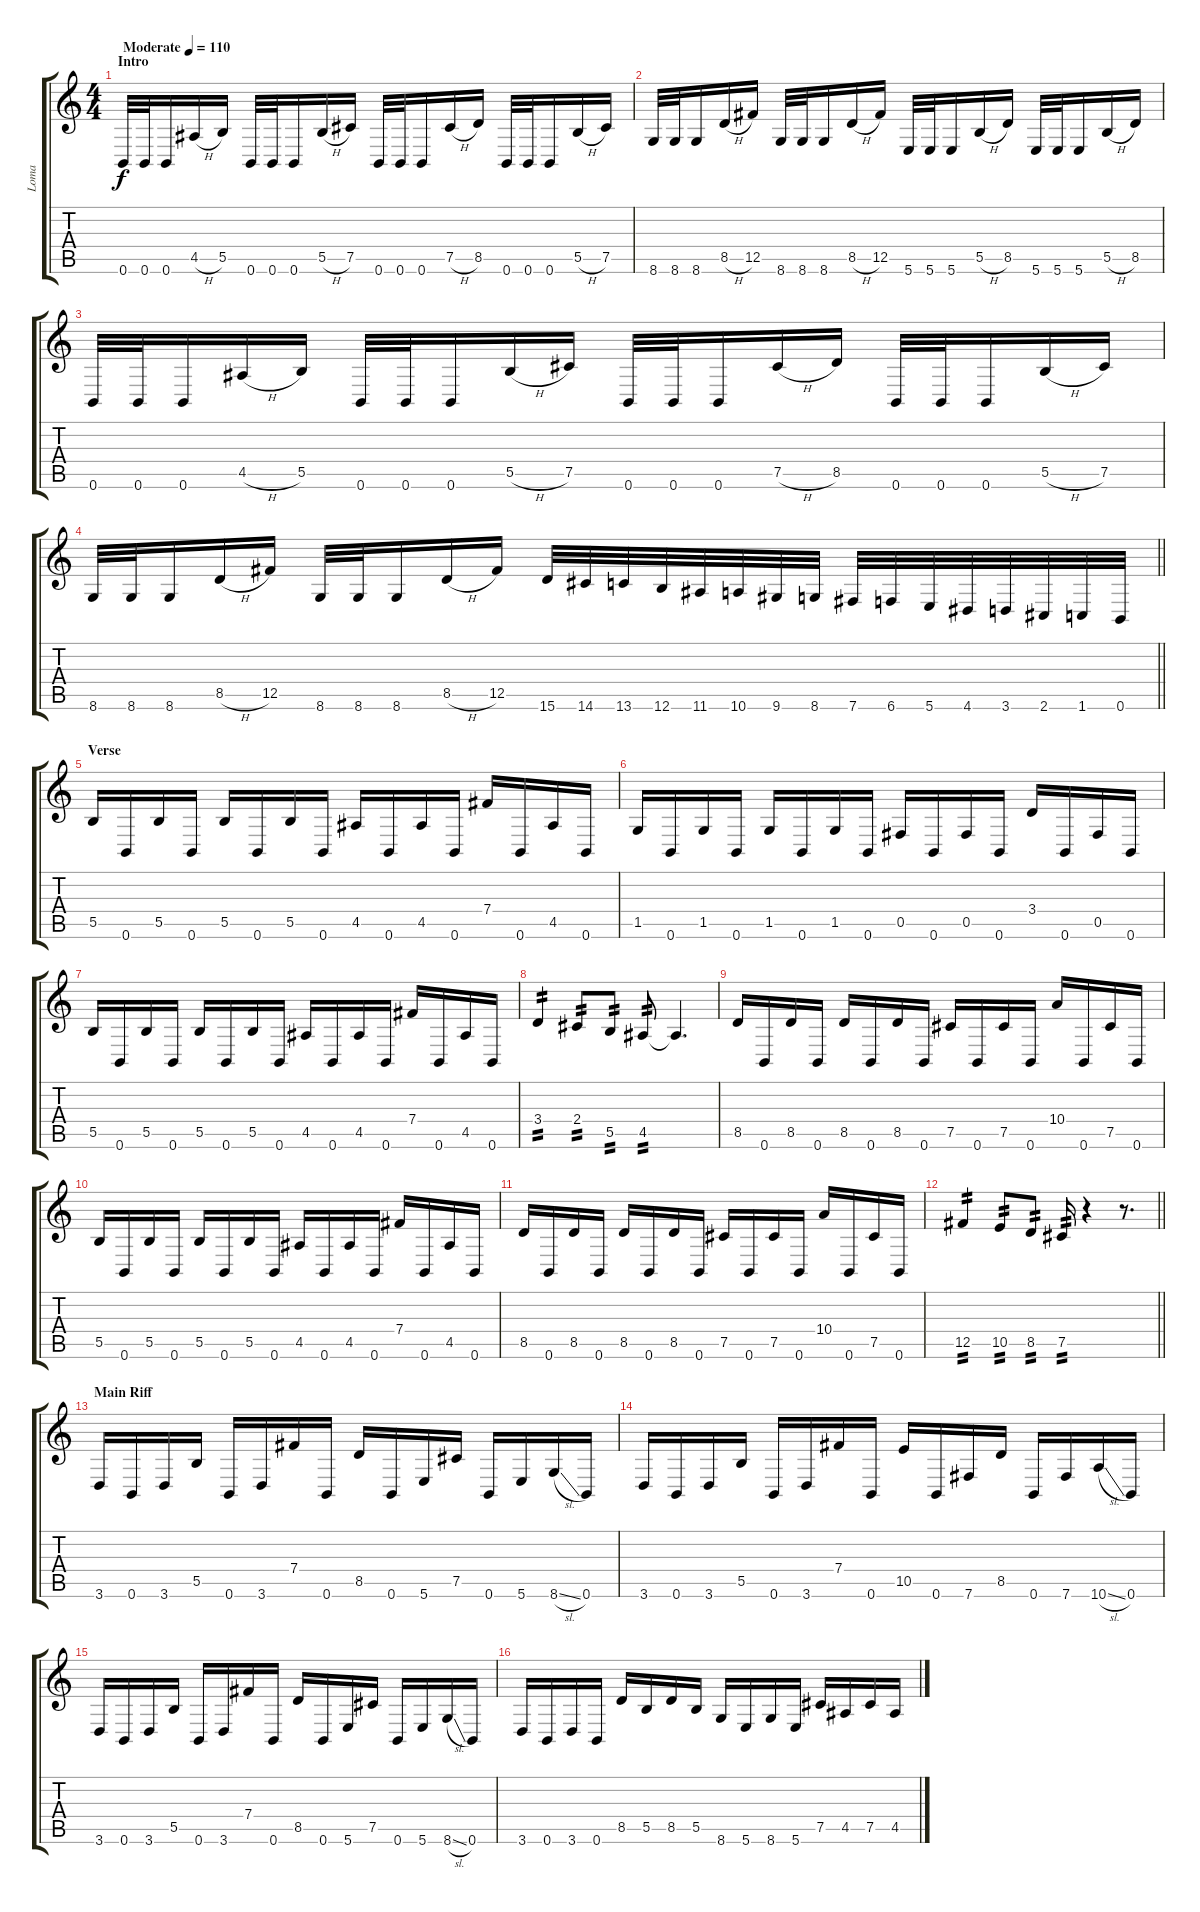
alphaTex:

\track ("Loma" "Loma") {instrument distortionguitar}
\staff {score tabs}
\tuning (Db4 Ab3 E3 B2 Gb2 B1) {hide}
\ts (4 4)
\section ("" "Intro")
\tempo (110 "Moderate")
\clef g2
\ks c
0.6.32{dy f instrument distortionguitar} 0.6.32 0.6.16 4.5{h}.16 5.5.16 0.6.32 0.6.32 0.6.16 5.5{h}.16 7.5.16 0.6.32 0.6.32 0.6.16 7.5{h}.16 8.5.16 0.6.32 0.6.32 0.6.16 5.5{h}.16 7.5.16 |
8.6.32 8.6.32 8.6.16 8.5{h}.16 12.5.16 8.6.32 8.6.32 8.6.16 8.5{h}.16 12.5.16 5.6.32 5.6.32 5.6.16 5.5{h}.16 8.5.16 5.6.32 5.6.32 5.6.16 5.5{h}.16 8.5.16 |
0.6.32 0.6.32 0.6.16 4.5{h}.16 5.5.16 0.6.32 0.6.32 0.6.16 5.5{h}.16 7.5.16 0.6.32 0.6.32 0.6.16 7.5{h}.16 8.5.16 0.6.32 0.6.32 0.6.16 5.5{h}.16 7.5.16 |
\barLineRight lightlight
8.6.32 8.6.32 8.6.16 8.5{h}.16 12.5.16 8.6.32 8.6.32 8.6.16 8.5{h}.16 12.5.16 15.6.32 14.6.32 13.6.32 12.6.32 11.6.32 10.6.32 9.6.32 8.6.32 7.6.32 6.6.32 5.6.32 4.6.32 3.6.32 2.6.32 1.6.32 0.6.32 |
\section ("" "Verse")
5.5.16 0.6.16 5.5.16 0.6.16 5.5.16 0.6.16 5.5.16 0.6.16 4.5.16 0.6.16 4.5.16 0.6.16 7.4.16 0.6.16 4.5.16 0.6.16 |
1.5.16 0.6.16 1.5.16 0.6.16 1.5.16 0.6.16 1.5.16 0.6.16 0.5.16 0.6.16 0.5.16 0.6.16 3.4.16 0.6.16 0.5.16 0.6.16 |
5.5.16 0.6.16 5.5.16 0.6.16 5.5.16 0.6.16 5.5.16 0.6.16 4.5.16 0.6.16 4.5.16 0.6.16 7.4.16 0.6.16 4.5.16 0.6.16 |
3.4.4{tp 2} 2.4.8{tp 2} 5.5.8{tp 2} 4.5.8{tp 2} 4.5{t}.4{d} |
8.5.16 0.6.16 8.5.16 0.6.16 8.5.16 0.6.16 8.5.16 0.6.16 7.5.16 0.6.16 7.5.16 0.6.16 10.4.16 0.6.16 7.5.16 0.6.16 |
5.5.16 0.6.16 5.5.16 0.6.16 5.5.16 0.6.16 5.5.16 0.6.16 4.5.16 0.6.16 4.5.16 0.6.16 7.4.16 0.6.16 4.5.16 0.6.16 |
8.5.16 0.6.16 8.5.16 0.6.16 8.5.16 0.6.16 8.5.16 0.6.16 7.5.16 0.6.16 7.5.16 0.6.16 10.4.16 0.6.16 7.5.16 0.6.16 |
\barLineRight lightlight
12.5.4{tp 2} 10.5.8{tp 2} 8.5.8{tp 2} 7.5.16{tp 2} r.4 r.8{d} |
\section ("" "Main Riff")
3.6.16 0.6.16 3.6.16 5.5.16 0.6.16 3.6.16 7.4.16 0.6.16 8.5.16 0.6.16 5.6.16 7.5.16 0.6.16 5.6.16 8.6{sl}.16 0.6.16 |
3.6.16 0.6.16 3.6.16 5.5.16 0.6.16 3.6.16 7.4.16 0.6.16 10.5.16 0.6.16 7.6.16 8.5.16 0.6.16 7.6.16 10.6{sl}.16 0.6.16 |
3.6.16 0.6.16 3.6.16 5.5.16 0.6.16 3.6.16 7.4.16 0.6.16 8.5.16 0.6.16 5.6.16 7.5.16 0.6.16 5.6.16 8.6{sl}.16 0.6.16 |
3.6.16 0.6.16 3.6.16 0.6.16 8.5.16 5.5.16 8.5.16 5.5.16 8.6.16 5.6.16 8.6.16 5.6.16 7.5.16 4.5.16 7.5.16 4.5.16
